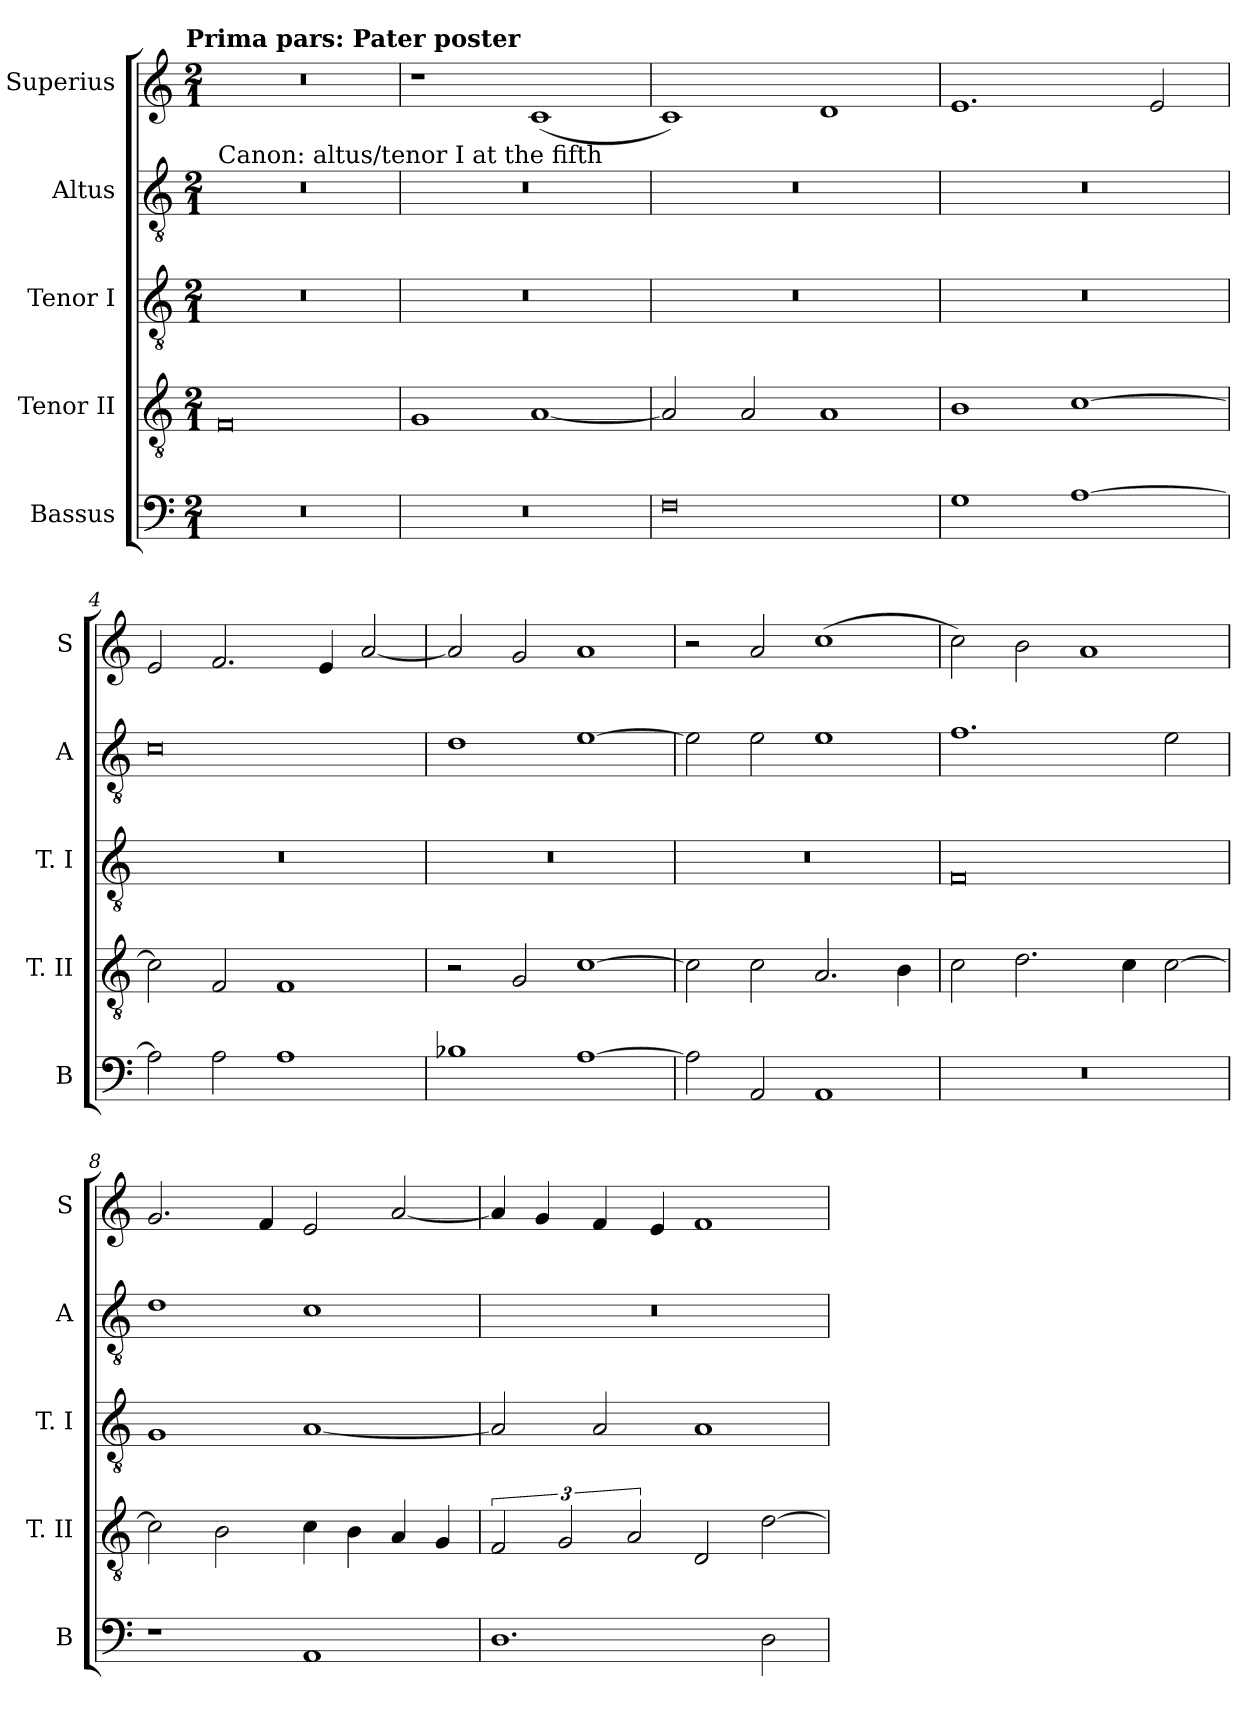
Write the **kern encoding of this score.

**kern	**kern	**kern	**kern	**kern
*part5	*part4	*part3	*part2	*part1
*staff5	*staff4	*staff3	*staff2	*staff1
*I"Bassus	*I"Tenor II	*I"Tenor I	*I"Altus	*I"Superius
*I'B	*I'T. II	*I'T. I	*I'A	*I'S
*clefF4	*clefGv2	*clefGv2	*clefGv2	*clefG2
*k[]	*k[]	*k[]	*k[]	*k[]
*C:	*C:	*C:	*C:	*C:
!!LO:TX:omd:t=Prima pars&colon; Pater poster
*M2/1	*M2/1	*M2/1	*M2/1	*M2/1
=	=	=	=	=
!	!	!	!LO:TX:a:t=Canon&colon; altus/tenor I at the fifth	!
0r	0F	0r	0r	0r
=1	=1	=1	=1	=1
0r	1G	0r	0r	1r
.	[1A	.	.	(1c
=2	=2	=2	=2	=2
0F	2A]	0r	0r	1c)
.	2A	.	.	.
.	1A	.	.	1d
=3	=3	=3	=3	=3
1G	1B	0r	0r	1.e
[1A	[1c	.	.	.
.	.	.	.	2e
=4	=4	=4	=4	=4
2A]	2c]	0r	0c	2e
2A	2F	.	.	2.f
1A	1F	.	.	.
.	.	.	.	4e
.	.	.	.	[2a
=5	=5	=5	=5	=5
1B-X	2r	0r	1d	2a]
.	2G	.	.	2g
[1A	[1c	.	[1e	1a
=6	=6	=6	=6	=6
2A]	2c]	0r	2e]	2r
2AA	2c	.	2e	2a
1AA	2.A	.	1e	(1cc
.	4B	.	.	.
=7	=7	=7	=7	=7
0r	2c	0F	1.f	2cc)
.	2.d	.	.	2b
.	.	.	.	1a
.	4c	.	.	.
.	[2c	.	2e	.
=8	=8	=8	=8	=8
1r	2c]	1G	1d	2.g
.	2B	.	.	.
.	.	.	.	4f
1AA	4c	[1A	1c	2e
.	4B	.	.	.
.	4A	.	.	[2a
.	4G	.	.	.
=9	=9	=9	=9	=9
1.D	3F	2A]	0r	4a]
.	.	.	.	4g
.	3G	.	.	.
.	.	2A	.	4f
.	3A	.	.	.
.	.	.	.	4e
.	2D	1A	.	1f
2D	[2d	.	.	.
=	=	=	=	=
*-	*-	*-	*-	*-
